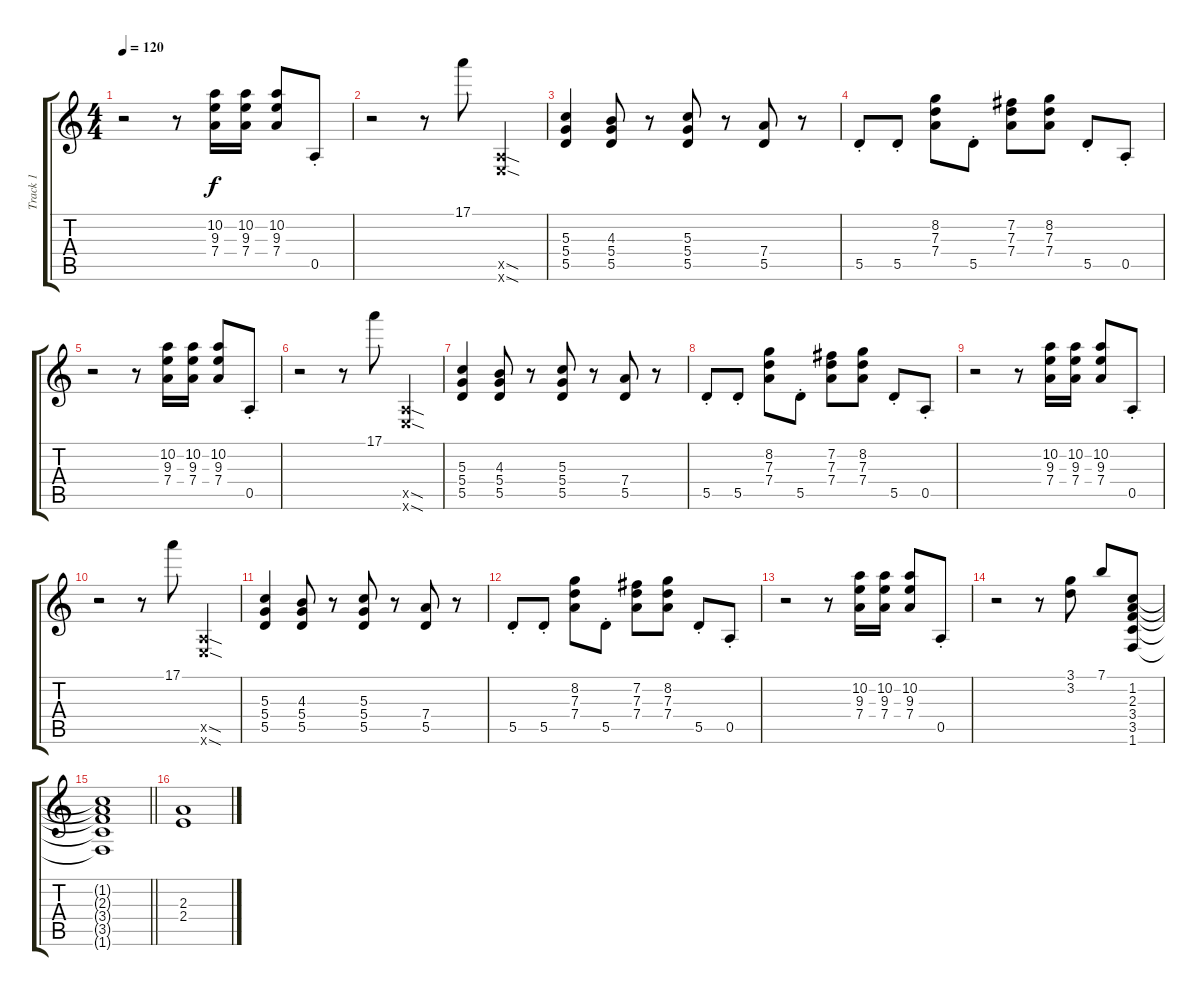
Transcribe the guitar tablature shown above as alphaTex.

\track ("Track 1" "Track 1") {instrument distortionguitar}
\staff {score tabs}
\tuning (E4 B3 G3 D3 A2 E2) {hide}
\ts (4 4)
\tempo 120
\clef g2
\ks c
r.2{dy f} r.8 (10.2 9.3 7.4).16 (10.2 9.3 7.4).16 (10.2 9.3 7.4).8 0.5{st}.8 |
r.2 r.8 17.1.8 (0.5{sod x} 0.6{sod x}).4 |
(5.3 5.4 5.5).4 (4.3 5.4 5.5).8 r.8 (5.3 5.4 5.5).8 r.8 (7.4 5.5).8 r.8 |
5.5{st}.8 5.5{st}.8 (8.2 7.3 7.4).8 5.5{st}.8 (7.2 7.3 7.4).8 (8.2 7.3 7.4).8 5.5{st}.8 0.5{st}.8 |
r.2 r.8 (10.2 9.3 7.4).16 (10.2 9.3 7.4).16 (10.2 9.3 7.4).8 0.5{st}.8 |
r.2 r.8 17.1.8 (0.5{sod x} 0.6{sod x}).4 |
(5.3 5.4 5.5).4 (4.3 5.4 5.5).8 r.8 (5.3 5.4 5.5).8 r.8 (7.4 5.5).8 r.8 |
5.5{st}.8 5.5{st}.8 (8.2 7.3 7.4).8 5.5{st}.8 (7.2 7.3 7.4).8 (8.2 7.3 7.4).8 5.5{st}.8 0.5{st}.8 |
r.2 r.8 (10.2 9.3 7.4).16 (10.2 9.3 7.4).16 (10.2 9.3 7.4).8 0.5{st}.8 |
r.2 r.8 17.1.8 (0.5{sod x} 0.6{sod x}).4 |
(5.3 5.4 5.5).4 (4.3 5.4 5.5).8 r.8 (5.3 5.4 5.5).8 r.8 (7.4 5.5).8 r.8 |
5.5{st}.8 5.5{st}.8 (8.2 7.3 7.4).8 5.5{st}.8 (7.2 7.3 7.4).8 (8.2 7.3 7.4).8 5.5{st}.8 0.5{st}.8 |
r.2 r.8 (10.2 9.3 7.4).16 (10.2 9.3 7.4).16 (10.2 9.3 7.4).8 0.5{st}.8 |
r.2 r.8 (3.1 3.2).8 7.1.8 (1.2 2.3 3.4 3.5 1.6).8 |
\barLineRight lightlight
(1.2{t} 2.3{t} 3.4{t} 3.5{t} 1.6{t}).1 |
(2.3 2.4).1
